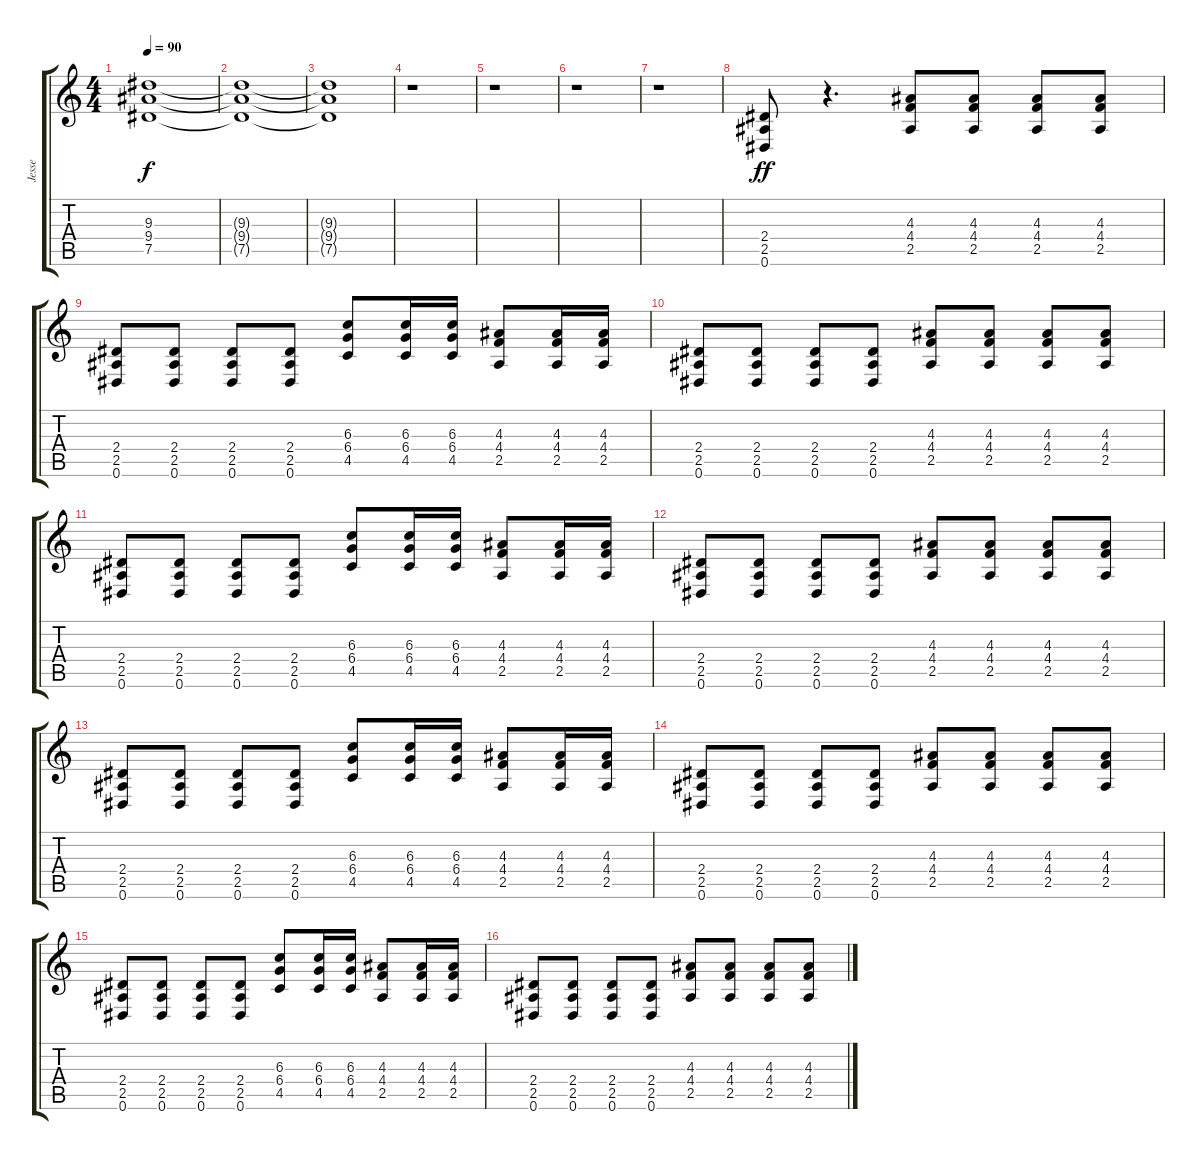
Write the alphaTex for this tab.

\track ("Jesse" "Jesse") {instrument distortionguitar}
\staff {score tabs}
\tuning (Eb4 Bb3 Gb3 Db3 Ab2 Eb2) {hide}
\ts (4 4)
\tempo 90
\clef g2
\ks c
(9.3{t} 9.4{t} 7.5{t}).1{dy f} |
(9.3{t} 9.4{t} 7.5{t}).1 |
(9.3{t} 9.4{t} 7.5{t}).1 |
r.1 |
r.1 |
r.1 |
r.1 |
(2.4 2.5 0.6).8{dy ff} r.4{d} (4.3 4.4 2.5).8 (4.3 4.4 2.5).8 (4.3 4.4 2.5).8 (4.3 4.4 2.5).8 |
(2.4 2.5 0.6).8 (2.4 2.5 0.6).8 (2.4 2.5 0.6).8 (2.4 2.5 0.6).8 (6.3 6.4 4.5).8 (6.3 6.4 4.5).16 (6.3 6.4 4.5).16 (4.3 4.4 2.5).8 (4.3 4.4 2.5).16 (4.3 4.4 2.5).16 |
(2.4 2.5 0.6).8 (2.4 2.5 0.6).8 (2.4 2.5 0.6).8 (2.4 2.5 0.6).8 (4.3 4.4 2.5).8 (4.3 4.4 2.5).8 (4.3 4.4 2.5).8 (4.3 4.4 2.5).8 |
(2.4 2.5 0.6).8 (2.4 2.5 0.6).8 (2.4 2.5 0.6).8 (2.4 2.5 0.6).8 (6.3 6.4 4.5).8 (6.3 6.4 4.5).16 (6.3 6.4 4.5).16 (4.3 4.4 2.5).8 (4.3 4.4 2.5).16 (4.3 4.4 2.5).16 |
(2.4 2.5 0.6).8 (2.4 2.5 0.6).8 (2.4 2.5 0.6).8 (2.4 2.5 0.6).8 (4.3 4.4 2.5).8 (4.3 4.4 2.5).8 (4.3 4.4 2.5).8 (4.3 4.4 2.5).8 |
(2.4 2.5 0.6).8 (2.4 2.5 0.6).8 (2.4 2.5 0.6).8 (2.4 2.5 0.6).8 (6.3 6.4 4.5).8 (6.3 6.4 4.5).16 (6.3 6.4 4.5).16 (4.3 4.4 2.5).8 (4.3 4.4 2.5).16 (4.3 4.4 2.5).16 |
(2.4 2.5 0.6).8 (2.4 2.5 0.6).8 (2.4 2.5 0.6).8 (2.4 2.5 0.6).8 (4.3 4.4 2.5).8 (4.3 4.4 2.5).8 (4.3 4.4 2.5).8 (4.3 4.4 2.5).8 |
(2.4 2.5 0.6).8 (2.4 2.5 0.6).8 (2.4 2.5 0.6).8 (2.4 2.5 0.6).8 (6.3 6.4 4.5).8 (6.3 6.4 4.5).16 (6.3 6.4 4.5).16 (4.3 4.4 2.5).8 (4.3 4.4 2.5).16 (4.3 4.4 2.5).16 |
(2.4 2.5 0.6).8 (2.4 2.5 0.6).8 (2.4 2.5 0.6).8 (2.4 2.5 0.6).8 (4.3 4.4 2.5).8 (4.3 4.4 2.5).8 (4.3 4.4 2.5).8 (4.3 4.4 2.5).8
